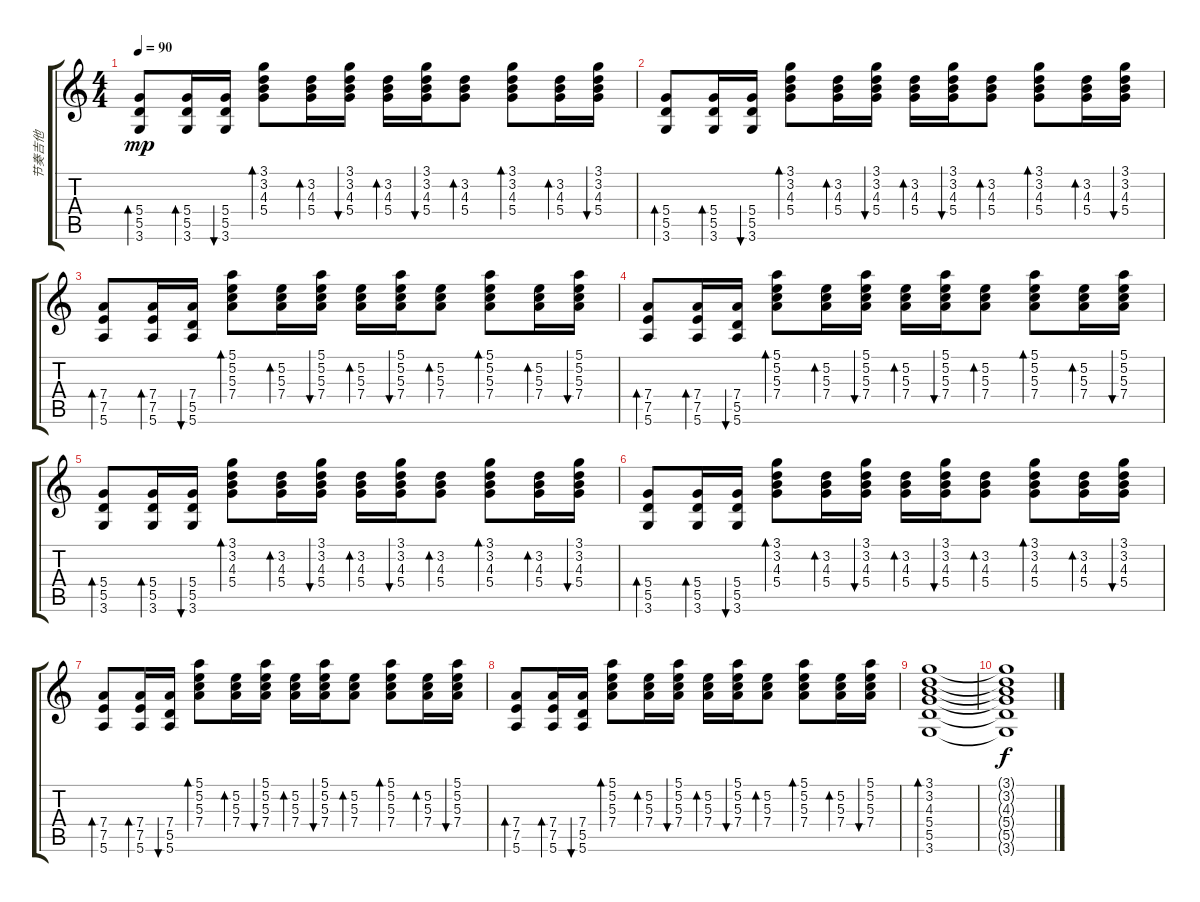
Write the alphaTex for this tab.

\track ("节奏吉他" "节奏吉他") {instrument electricguitarclean}
\staff {score tabs}
\tuning (E4 B3 G3 D3 A2 E2) {hide}
\ts (4 4)
\tempo 90
\clef g2
\ks c
(5.4 5.5 3.6).8{bd 30 dy mp} (5.4 5.5 3.6).16{bd 30} (5.4 5.5 3.6).16{bu 30} (3.1 3.2 4.3 5.4).8{bd 30} (3.2 4.3 5.4).16{bd 30} (3.1 3.2 4.3 5.4).16{bu 30} (3.2 4.3 5.4).16{bd 30} (3.1 3.2 4.3 5.4).16{bu 30} (3.2 4.3 5.4).8{bd 30} (3.1 3.2 4.3 5.4).8{bd 30} (3.2 4.3 5.4).16{bd 30} (3.1 3.2 4.3 5.4).16{bu 30} |
(5.4 5.5 3.6).8{bd 30} (5.4 5.5 3.6).16{bd 30} (5.4 5.5 3.6).16{bu 30} (3.1 3.2 4.3 5.4).8{bd 30} (3.2 4.3 5.4).16{bd 30} (3.1 3.2 4.3 5.4).16{bu 30} (3.2 4.3 5.4).16{bd 30} (3.1 3.2 4.3 5.4).16{bu 30} (3.2 4.3 5.4).8{bd 30} (3.1 3.2 4.3 5.4).8{bd 30} (3.2 4.3 5.4).16{bd 30} (3.1 3.2 4.3 5.4).16{bu 30} |
(7.4 7.5 5.6).8{bd 30} (7.4 7.5 5.6).16{bd 30} (7.4 5.5 5.6).16{bu 30} (5.1 5.2 5.3 7.4).8{bd 30} (5.2 5.3 7.4).16{bd 30} (5.1 5.2 5.3 7.4).16{bu 30} (5.2 5.3 7.4).16{bd 30} (5.1 5.2 5.3 7.4).16{bu 30} (5.2 5.3 7.4).8{bd 30} (5.1 5.2 5.3 7.4).8{bd 30} (5.2 5.3 7.4).16{bd 30} (5.1 5.2 5.3 7.4).16{bu 30} |
(7.4 7.5 5.6).8{bd 30} (7.4 7.5 5.6).16{bd 30} (7.4 5.5 5.6).16{bu 30} (5.1 5.2 5.3 7.4).8{bd 30} (5.2 5.3 7.4).16{bd 30} (5.1 5.2 5.3 7.4).16{bu 30} (5.2 5.3 7.4).16{bd 30} (5.1 5.2 5.3 7.4).16{bu 30} (5.2 5.3 7.4).8{bd 30} (5.1 5.2 5.3 7.4).8{bd 30} (5.2 5.3 7.4).16{bd 30} (5.1 5.2 5.3 7.4).16{bu 30} |
(5.4 5.5 3.6).8{bd 30} (5.4 5.5 3.6).16{bd 30} (5.4 5.5 3.6).16{bu 30} (3.1 3.2 4.3 5.4).8{bd 30} (3.2 4.3 5.4).16{bd 30} (3.1 3.2 4.3 5.4).16{bu 30} (3.2 4.3 5.4).16{bd 30} (3.1 3.2 4.3 5.4).16{bu 30} (3.2 4.3 5.4).8{bd 30} (3.1 3.2 4.3 5.4).8{bd 30} (3.2 4.3 5.4).16{bd 30} (3.1 3.2 4.3 5.4).16{bu 30} |
(5.4 5.5 3.6).8{bd 30} (5.4 5.5 3.6).16{bd 30} (5.4 5.5 3.6).16{bu 30} (3.1 3.2 4.3 5.4).8{bd 30} (3.2 4.3 5.4).16{bd 30} (3.1 3.2 4.3 5.4).16{bu 30} (3.2 4.3 5.4).16{bd 30} (3.1 3.2 4.3 5.4).16{bu 30} (3.2 4.3 5.4).8{bd 30} (3.1 3.2 4.3 5.4).8{bd 30} (3.2 4.3 5.4).16{bd 30} (3.1 3.2 4.3 5.4).16{bu 30} |
(7.4 7.5 5.6).8{bd 30} (7.4 7.5 5.6).16{bd 30} (7.4 5.5 5.6).16{bu 30} (5.1 5.2 5.3 7.4).8{bd 30} (5.2 5.3 7.4).16{bd 30} (5.1 5.2 5.3 7.4).16{bu 30} (5.2 5.3 7.4).16{bd 30} (5.1 5.2 5.3 7.4).16{bu 30} (5.2 5.3 7.4).8{bd 30} (5.1 5.2 5.3 7.4).8{bd 30} (5.2 5.3 7.4).16{bd 30} (5.1 5.2 5.3 7.4).16{bu 30} |
(7.4 7.5 5.6).8{bd 30} (7.4 7.5 5.6).16{bd 30} (7.4 5.5 5.6).16{bu 30} (5.1 5.2 5.3 7.4).8{bd 30} (5.2 5.3 7.4).16{bd 30} (5.1 5.2 5.3 7.4).16{bu 30} (5.2 5.3 7.4).16{bd 30} (5.1 5.2 5.3 7.4).16{bu 30} (5.2 5.3 7.4).8{bd 30} (5.1 5.2 5.3 7.4).8{bd 30} (5.2 5.3 7.4).16{bd 30} (5.1 5.2 5.3 7.4).16{bu 30} |
(3.1 3.2 4.3 5.4 5.5 3.6).1{bd 60} |
(3.1{t} 3.2{t} 4.3{t} 5.4{t} 5.5{t} 3.6{t}).1{dy f}
